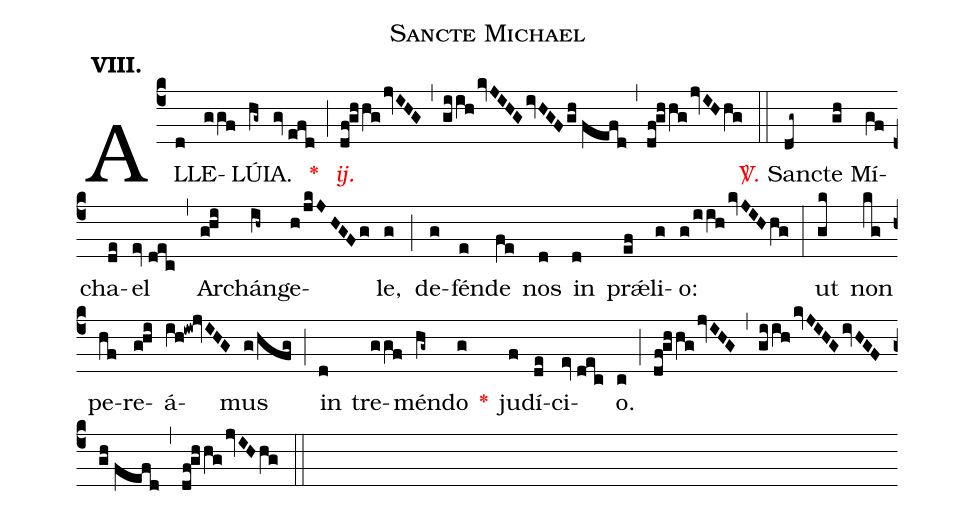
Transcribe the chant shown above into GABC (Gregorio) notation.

name:Sancte Michael;
mode:VIII.;
office-part:Alleluia;
%%
(c4) AL(d)LE(ggf)LÚ(hg~)IA.(gv//efd) <v>\red{*}</v>(;) <v>\redit{ij.}</v>(df!ghhgjvIHG) (,) (giihkvJIHGivHGFgh//fefd) (,) (df!ghhgjvIHhg) (::) <v>\red{\Vbar.}</v> Sanc(dg~)te(gh) Mí(gf)cha(de)el(ev//dec) (,) Arch(g!hi)án(ih~)ge(h/jkJHGFg)le,(g) (;) de(g)fén(e)de(fe) nos(d) in(d) pr<sp>'ae</sp>(ef)li(g)o:(g/iihkvJIHhg) (:) ut(gk) non(kg) pe(hf)re(g!hi)á(ih!iw!jvIHG)mus(g/hfg) (;) in(d) tre(ggf)mén(hg~)do(g) <v>\red{*}</v>() ju(f)dí(de)ci(ev//dec)o.(c) (;) (df!ghhgjvIHG) (,) (giihkvJIHGivHGFgh//fefd) (,) (df!ghhgjvIHhg) (::)
